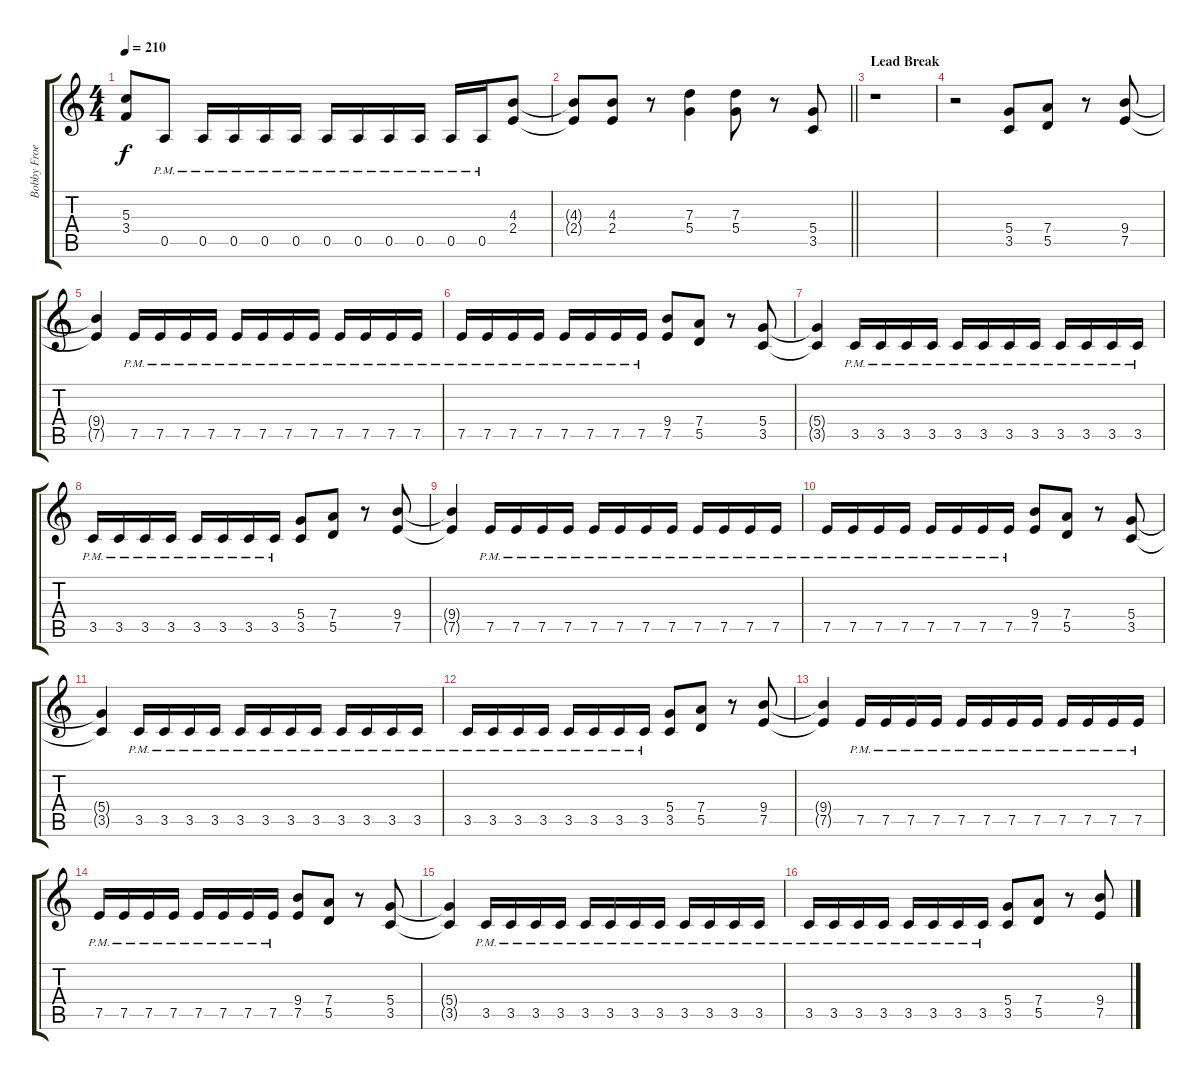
\track ("Bobby Froese" "Bobby Froe") {instrument distortionguitar}
\staff {score tabs}
\tuning (E4 B3 G3 D3 A2 E2) {hide}
\ts (4 4)
\tempo 210
\clef g2
\ks c
(5.3{t} 3.4{t}).8{dy f} 0.5{pm}.8 0.5{pm}.16 0.5{pm}.16 0.5{pm}.16 0.5{pm}.16 0.5{pm}.16 0.5{pm}.16 0.5{pm}.16 0.5{pm}.16 0.5{pm}.16 0.5{pm}.16 (4.3 2.4).8 |
\barLineRight lightlight
(4.3{t} 2.4{t}).8 (4.3 2.4).8 r.8 (7.3 5.4).4 (7.3 5.4).8 r.8 (5.4 3.5).8 |
\section ("" "Lead Break")
r.1 |
r.2 (5.4 3.5).8 (7.4 5.5).8 r.8 (9.4 7.5).8 |
(9.4{t} 7.5{t}).4 7.5{pm}.16 7.5{pm}.16 7.5{pm}.16 7.5{pm}.16 7.5{pm}.16 7.5{pm}.16 7.5{pm}.16 7.5{pm}.16 7.5{pm}.16 7.5{pm}.16 7.5{pm}.16 7.5{pm}.16 |
7.5{pm}.16 7.5{pm}.16 7.5{pm}.16 7.5{pm}.16 7.5{pm}.16 7.5{pm}.16 7.5{pm}.16 7.5{pm}.16 (9.4 7.5).8 (7.4 5.5).8 r.8 (5.4 3.5).8 |
(5.4{t} 3.5{t}).4 3.5{pm}.16 3.5{pm}.16 3.5{pm}.16 3.5{pm}.16 3.5{pm}.16 3.5{pm}.16 3.5{pm}.16 3.5{pm}.16 3.5{pm}.16 3.5{pm}.16 3.5{pm}.16 3.5{pm}.16 |
3.5{pm}.16 3.5{pm}.16 3.5{pm}.16 3.5{pm}.16 3.5{pm}.16 3.5{pm}.16 3.5{pm}.16 3.5{pm}.16 (5.4 3.5).8 (7.4 5.5).8 r.8 (9.4 7.5).8 |
(9.4{t} 7.5{t}).4 7.5{pm}.16 7.5{pm}.16 7.5{pm}.16 7.5{pm}.16 7.5{pm}.16 7.5{pm}.16 7.5{pm}.16 7.5{pm}.16 7.5{pm}.16 7.5{pm}.16 7.5{pm}.16 7.5{pm}.16 |
7.5{pm}.16 7.5{pm}.16 7.5{pm}.16 7.5{pm}.16 7.5{pm}.16 7.5{pm}.16 7.5{pm}.16 7.5{pm}.16 (9.4 7.5).8 (7.4 5.5).8 r.8 (5.4 3.5).8 |
(5.4{t} 3.5{t}).4 3.5{pm}.16 3.5{pm}.16 3.5{pm}.16 3.5{pm}.16 3.5{pm}.16 3.5{pm}.16 3.5{pm}.16 3.5{pm}.16 3.5{pm}.16 3.5{pm}.16 3.5{pm}.16 3.5{pm}.16 |
3.5{pm}.16 3.5{pm}.16 3.5{pm}.16 3.5{pm}.16 3.5{pm}.16 3.5{pm}.16 3.5{pm}.16 3.5{pm}.16 (5.4 3.5).8 (7.4 5.5).8 r.8 (9.4 7.5).8 |
(9.4{t} 7.5{t}).4 7.5{pm}.16 7.5{pm}.16 7.5{pm}.16 7.5{pm}.16 7.5{pm}.16 7.5{pm}.16 7.5{pm}.16 7.5{pm}.16 7.5{pm}.16 7.5{pm}.16 7.5{pm}.16 7.5{pm}.16 |
7.5{pm}.16 7.5{pm}.16 7.5{pm}.16 7.5{pm}.16 7.5{pm}.16 7.5{pm}.16 7.5{pm}.16 7.5{pm}.16 (9.4 7.5).8 (7.4 5.5).8 r.8 (5.4 3.5).8 |
(5.4{t} 3.5{t}).4 3.5{pm}.16 3.5{pm}.16 3.5{pm}.16 3.5{pm}.16 3.5{pm}.16 3.5{pm}.16 3.5{pm}.16 3.5{pm}.16 3.5{pm}.16 3.5{pm}.16 3.5{pm}.16 3.5{pm}.16 |
3.5{pm}.16 3.5{pm}.16 3.5{pm}.16 3.5{pm}.16 3.5{pm}.16 3.5{pm}.16 3.5{pm}.16 3.5{pm}.16 (5.4 3.5).8 (7.4 5.5).8 r.8 (9.4 7.5).8
